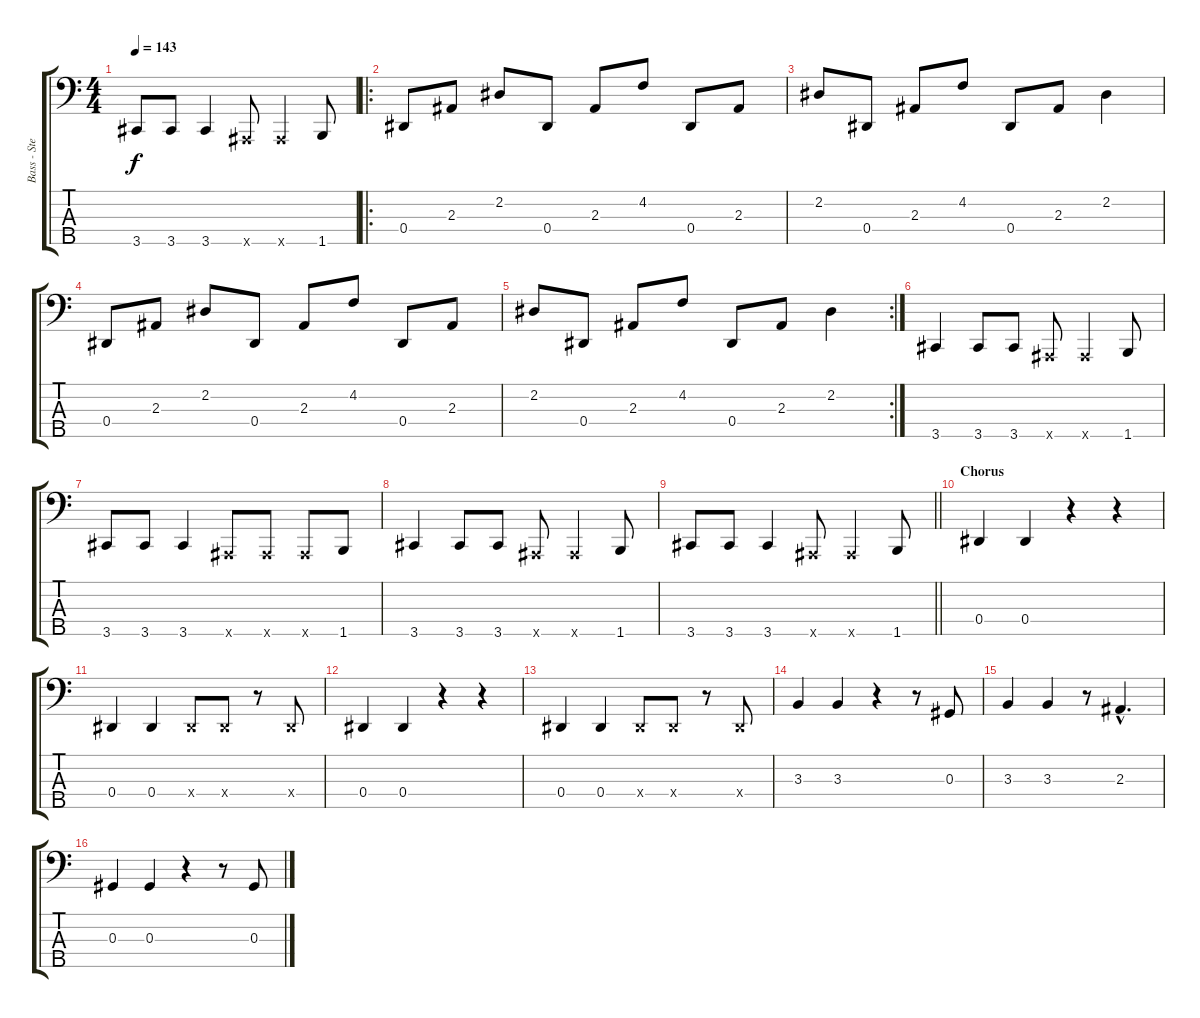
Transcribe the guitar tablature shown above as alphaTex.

\track ("Bass - Stefan Ude" "Bass - Ste") {instrument electricbassfinger}
\staff {score tabs}
\tuning (Gb2 Db2 Ab1 Eb1 Bb0) {hide}
\ts (4 4)
\tempo 143
\clef f4
\ks c
3.5.8{dy f} 3.5.8 3.5.4 0.5{x}.8 0.5{x}.4 1.5.8 |
\ro
0.4.8 2.3.8 2.2.8 0.4.8 2.3.8 4.2.8 0.4.8 2.3.8 |
2.2.8 0.4.8 2.3.8 4.2.8 0.4.8 2.3.8 2.2.4 |
0.4.8 2.3.8 2.2.8 0.4.8 2.3.8 4.2.8 0.4.8 2.3.8 |
\rc 2
2.2.8 0.4.8 2.3.8 4.2.8 0.4.8 2.3.8 2.2.4 |
3.5.4 3.5.8 3.5.8 0.5{x}.8 0.5{x}.4 1.5.8 |
3.5.8 3.5.8 3.5.4 0.5{x}.8 0.5{x}.8 0.5{x}.8 1.5.8 |
3.5.4 3.5.8 3.5.8 0.5{x}.8 0.5{x}.4 1.5.8 |
\barLineRight lightlight
3.5.8 3.5.8 3.5.4 0.5{x}.8 0.5{x}.4 1.5.8 |
\section ("" "Chorus")
0.4.4 0.4.4 r.4 r.4 |
0.4.4 0.4.4 0.4{x}.8 0.4{x}.8 r.8 0.4{x}.8 |
0.4.4 0.4.4 r.4 r.4 |
0.4.4 0.4.4 0.4{x}.8 0.4{x}.8 r.8 0.4{x}.8 |
3.3.4 3.3.4 r.4 r.8 0.3.8 |
3.3.4 3.3.4 r.8 2.3{hac}.4{d} |
0.3.4 0.3.4 r.4 r.8 0.3.8
